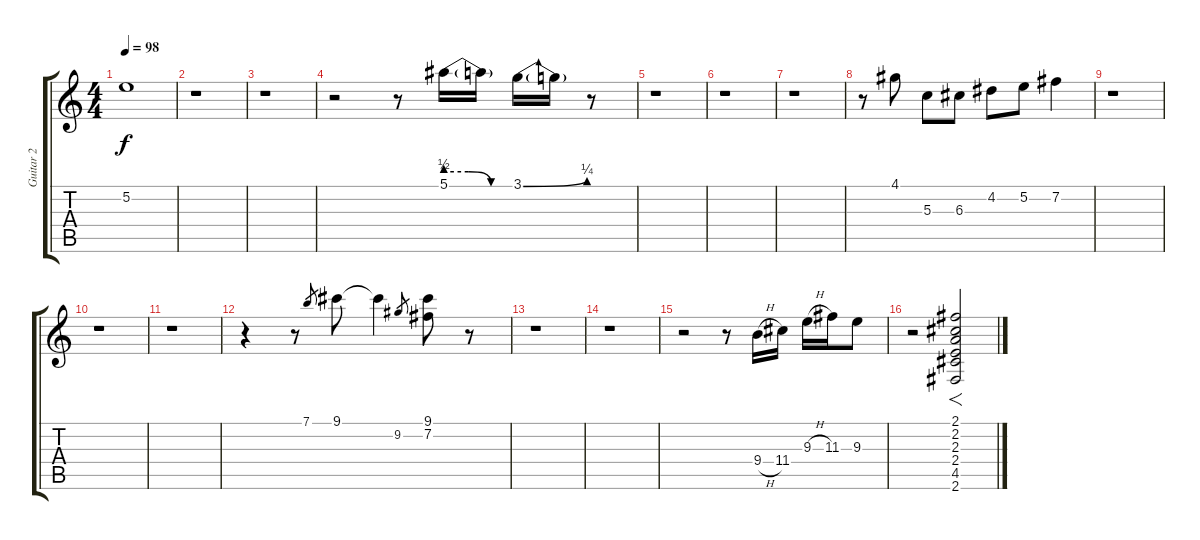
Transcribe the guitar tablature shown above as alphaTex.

\track ("Guitar 2" "Guitar 2") {instrument acousticguitarsteel}
\staff {score tabs}
\tuning (E4 B3 G3 D3 A2 E2) {hide}
\ts (4 4)
\tempo 98
\clef g2
\ks c
5.2{t}.1{dy f} |
r.1 |
r.1 |
r.2 r.8 5.1{be (custom 0 2 20 2 40 0 60 0)}.16 5.1{t}.16 3.1{be (bend 0 0 60 1)}.16 3.1{t}.16 r.8 |
r.1 |
r.1 |
r.1 |
r.8 4.1.8 5.3.8 6.3.8 4.2.8 5.2.8 7.2.4 |
r.1 |
r.1 |
r.1 |
r.4 r.8 7.1.8{gr} 9.1.8 9.1{t}.4 9.2.8{gr} (9.1 7.2).8 r.8 |
r.1 |
r.1 |
r.2 r.8 9.4{h}.16 11.4.16 9.3{h}.16 11.3.16 9.3.8 |
r.2 (2.1 2.2 2.3 2.4 4.5 2.6).2{f}
